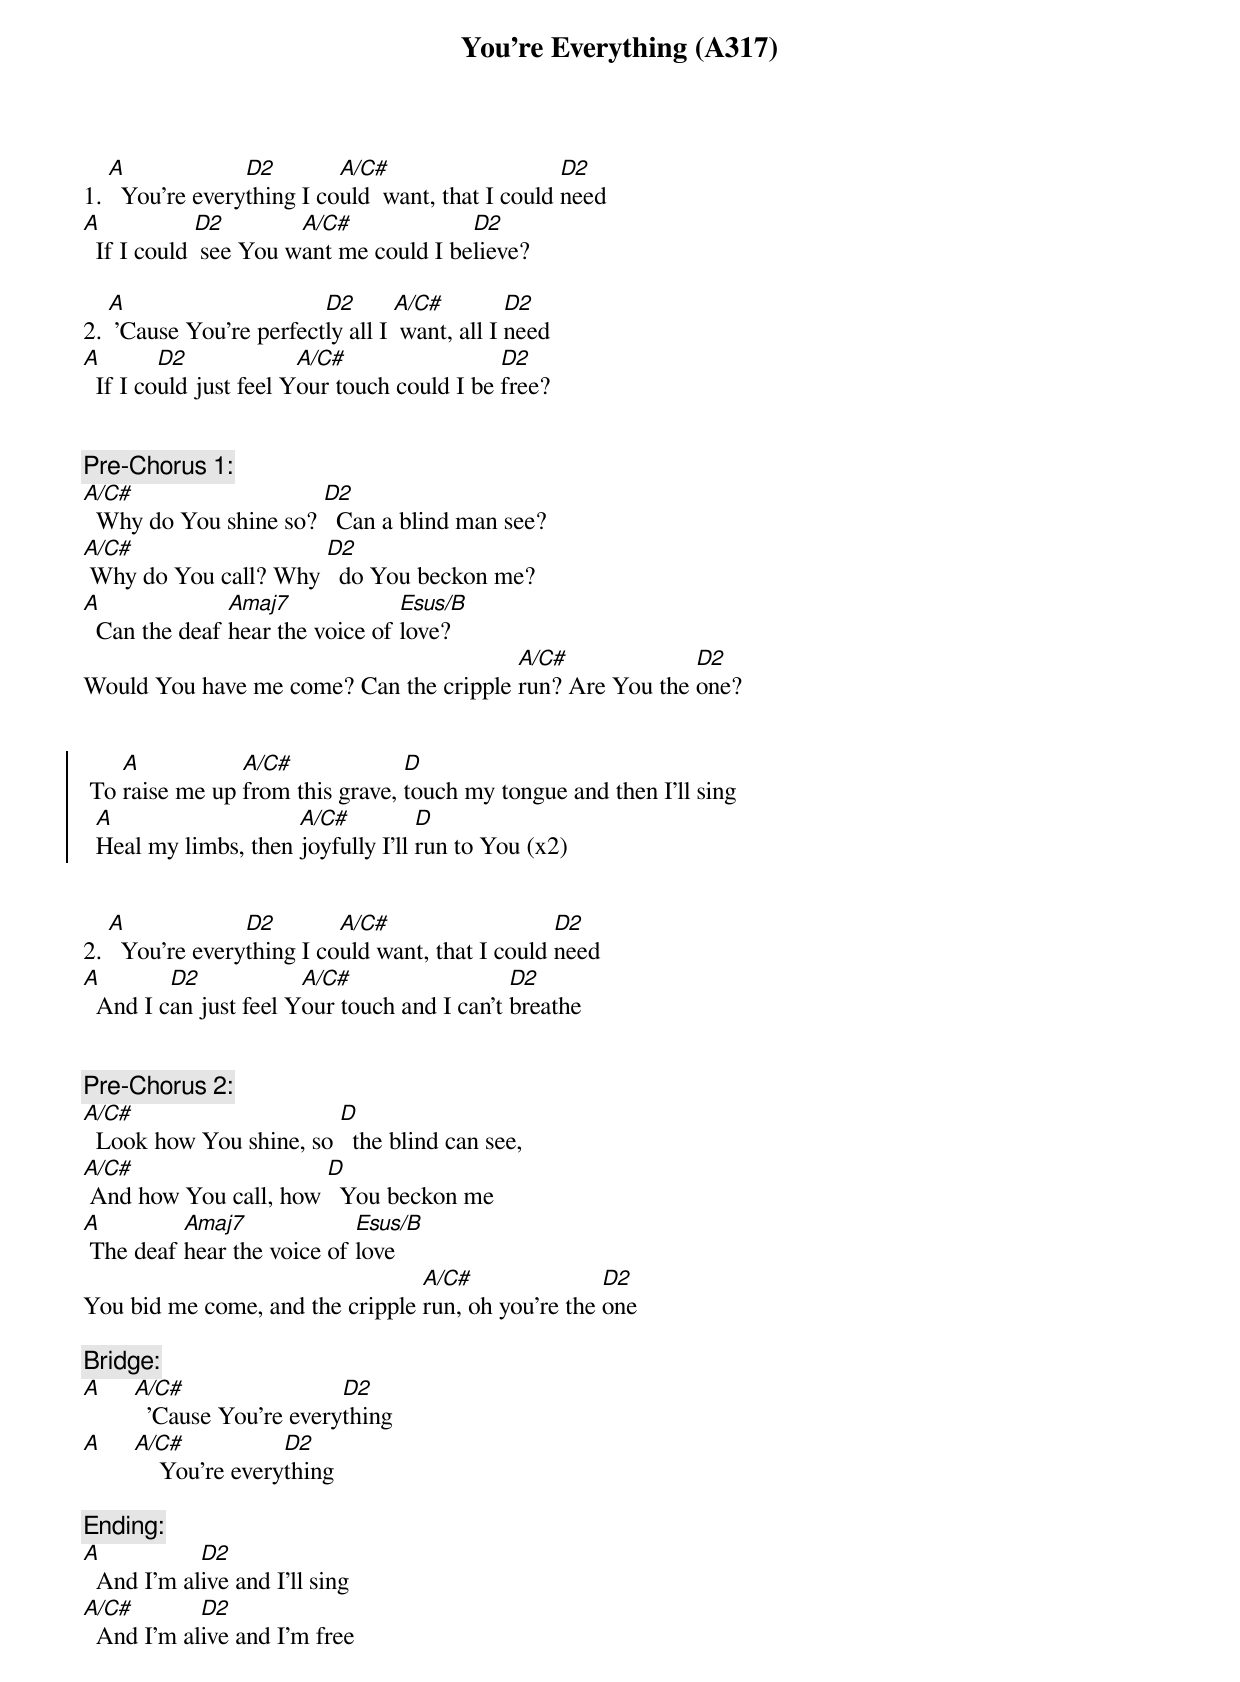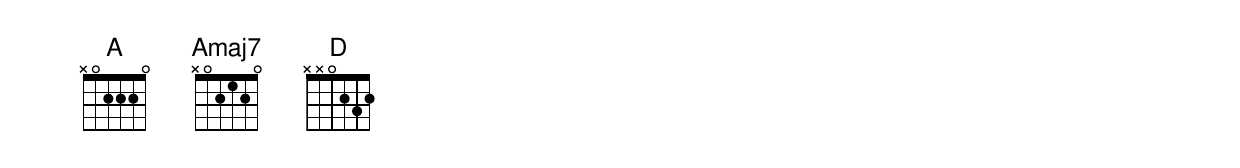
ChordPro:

{title: You’re Everything (A317)}
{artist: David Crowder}

1. [A]  You're every[D2]thing I co[A/C#]uld  want, that I could [D2]need
[A]  If I could [D2] see You w[A/C#]ant me could I be[D2]lieve?

2. [A] 'Cause You're perfect[D2]ly all I [A/C#] want, all I [D2]need
[A]  If I co[D2]uld just feel Y[A/C#]our touch could I be [D2]free?


{comment: Pre-Chorus 1:}
[A/C#]  Why do You shine so? [D2]  Can a blind man see?
[A/C#] Why do You call? Why [D2]  do You beckon me?
[A]  Can the deaf [Amaj7]hear the voice of [Esus/B]love?
Would You have me come? Can the cripple [A/C#]run? Are You the [D2]one?


{soc}
 To [A]raise me up [A/C#]from this grave, [D]touch my tongue and then I'll sing
  [A]Heal my limbs, then [A/C#]joyfully I'll [D]run to You (x2)
 {eoc}


2. [A]  You’re every[D2]thing I co[A/C#]uld want, that I could [D2]need
[A]  And I c[D2]an just feel Y[A/C#]our touch and I can’t [D2]breathe


{comment: Pre-Chorus 2:}
[A/C#]  Look how You shine, so [D]  the blind can see,
[A/C#] And how You call, how [D]  You beckon me
[A] The deaf [Amaj7]hear the voice of [Esus/B]love
You bid me come, and the cripple [A/C#]run, oh you’re the [D2]one

{comment: Bridge:}
[A]     [A/C#]  'Cause You're every[D2]thing
[A]     [A/C#]    You're every[D2]thing

{comment: Ending:}
[A]  And I'm al[D2]ive and I'll sing
[A/C#]  And I'm al[D2]ive and I'm free
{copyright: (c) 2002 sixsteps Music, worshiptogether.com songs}
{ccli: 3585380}
